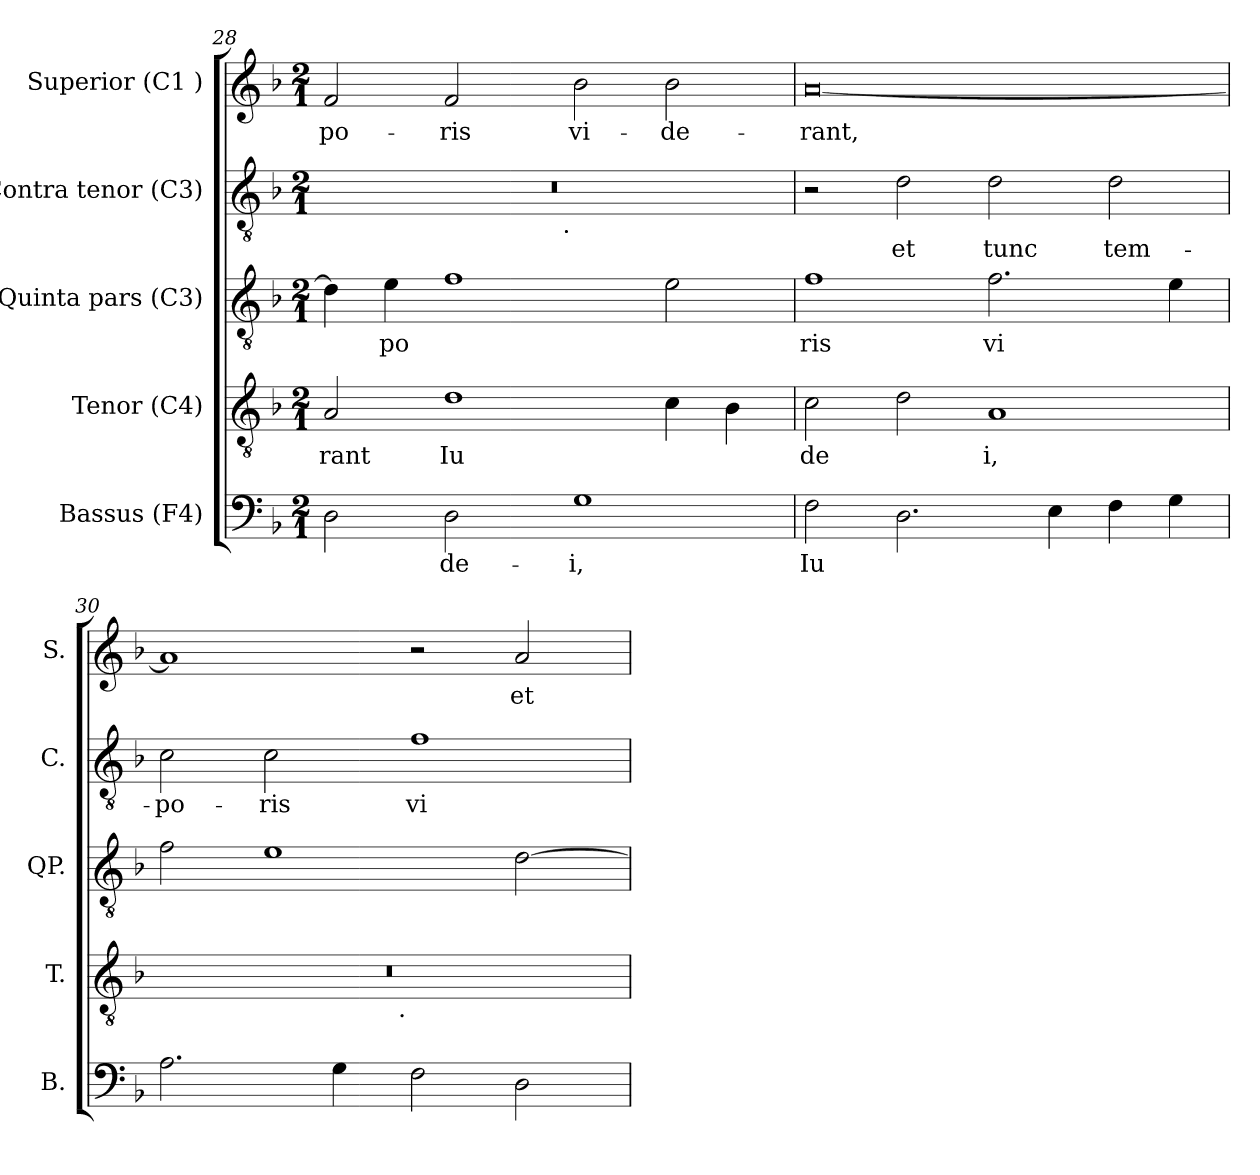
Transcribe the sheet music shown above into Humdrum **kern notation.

**kern	**text	**kern	**text	**kern	**text	**kern	**text	**kern	**text
*part5	*part5	*part4	*part4	*part3	*part3	*part2	*part2	*part1	*part1
*staff5	*staff5	*staff4	*staff4	*staff3	*staff3	*staff2	*staff2	*staff1	*staff1
*I"Bassus (F4)	*	*I"Tenor (C4)	*	*I"Quinta pars (C3)	*	*I"Contra tenor (C3)	*	*I"Superior (C1 )	*
*I'B.	*	*I'T.	*	*I'QP.	*	*I'C.	*	*I'S.	*
*clefF4	*	*clefGv2	*	*clefGv2	*	*clefGv2	*	*clefG2	*
*k[b-]	*	*k[b-]	*	*k[b-]	*	*k[b-]	*	*k[b-]	*
*F:	*	*F:	*	*F:	*	*F:	*	*F:	*
*M2/1	*	*M2/1	*	*M2/1	*	*M2/1	*	*M2/1	*
=28	=28	=28	=28	=28	=28	=28	=28	=28	=28
!	!LO:LY:b:cj	!	!LO:LY:b:rj	!	!LO:LY:b:cj	!	!	!	!LO:LY:b:rj
*	*	*	*	*	*	*^	*	*	*
2D\	--	2A/	-rant	4d\]	--	0r	2ryy	.	2f/	-po-
!	!	!	!	!	!LO:LY:b:cj	!	!	!	!	!
.	.	.	.	4e\	-po-	.	.	.	.	.
!	!LO:LY:b:cj	!	!LO:LY:b:rj	!	!LO:LY:b:cj	!	!	!	!	!LO:LY:b:rj
2D\	-de-	1d	Iu-	1f	--	.	4ryy	.	2f/	-ris
.	.	.	.	.	.	.	8...ryy	.	.	.
!	!	!	!	!	!	!	!LO:TX:b:t=.	!	!	!
.	.	.	.	.	.	.	1ryy	.	.	.
!	!LO:LY:b:cj	!	!	!	!	!	!	!	!	!LO:LY:b:rj
1G	-i,	.	.	.	.	.	.	.	2b-\	vi-
!	!	!	!LO:LY:b:rj	!	!LO:LY:b:cj	!	!	!	!	!LO:LY:b:rj
.	.	4c\	--	2e\	--	.	.	.	2b-\	-de-
!	!	!	!LO:LY:b:rj	!	!	!	!	!	!	!
.	.	4B-\	--	.	.	.	.	.	.	.
.	.	.	.	.	.	.	64ryy	.	.	.
=29	=29	=29	=29	=29	=29	=29	=29	=29	=29	=29
!	!LO:LY:b:cj	!	!LO:LY:b:rj	!	!LO:LY:b:cj	!	!	!	!	!LO:LY:b:rj
*	*	*	*	*	*	*v	*v	*	*	*
2F\	Iu-	2c\	-de-	1f	-ris	2r	.	[<0a	-rant,
!	!LO:LY:b:cj	!	!LO:LY:b:rj	!	!	!	!LO:LY:b:rj	!	!
2.D\	--	2d\	--	.	.	2d\	et	.	.
!	!	!	!LO:LY:b:rj	!	!LO:LY:b:cj	!	!LO:LY:b:rj	!	!
.	.	1A	-i,	2.f\	vi-	2d\	tunc	.	.
!	!LO:LY:b:cj	!	!	!	!	!	!	!	!
4E\	--	.	.	.	.	.	.	.	.
!	!LO:LY:b:cj	!	!	!	!	!	!LO:LY:b:rj	!	!
4F\	--	.	.	.	.	2d\	tem-	.	.
!	!LO:LY:b:cj	!	!	!	!LO:LY:b:cj	!	!	!	!
4G\	--	.	.	4e\	--	.	.	.	.
=30	=30	=30	=30	=30	=30	=30	=30	=30	=30
!	!LO:LY:b:cj	!	!	!	!LO:LY:b:cj	!	!LO:LY:b:rj	!	!LO:LY:b:rj
*	*	*^	*	*	*	*	*	*	*
2.A\	--	0r	2ryy	.	2f\	--	2c\	-po-	1a]	.
!	!	!	!	!	!	!LO:LY:b:cj	!	!LO:LY:b:rj	!	!
.	.	.	4ryy	.	1e	--	2c\	-ris	.	.
!	!LO:LY:b:cj	!	!	!	!	!	!	!	!	!
4G\	--	.	8...ryy	.	.	.	.	.	.	.
!	!	!	!LO:TX:b:t=.	!	!	!	!	!	!	!
.	.	.	1ryy	.	.	.	.	.	.	.
!	!LO:LY:b:cj	!	!	!	!	!	!	!LO:LY:b:rj	!	!
2F\	--	.	.	.	.	.	1f	vi-	2r	.
!	!LO:LY:b:cj	!	!	!	!	!LO:LY:b:cj	!	!	!	!LO:LY:b:rj
2D\	--	.	.	.	[<2d\	--	.	.	2a/	et
.	.	.	64ryy	.	.	.	.	.	.	.
*	*	*v	*v	*	*	*	*	*	*	*
=	=	=	=	=	=	=	=	=	=
*-	*-	*-	*-	*-	*-	*-	*-	*-	*-
